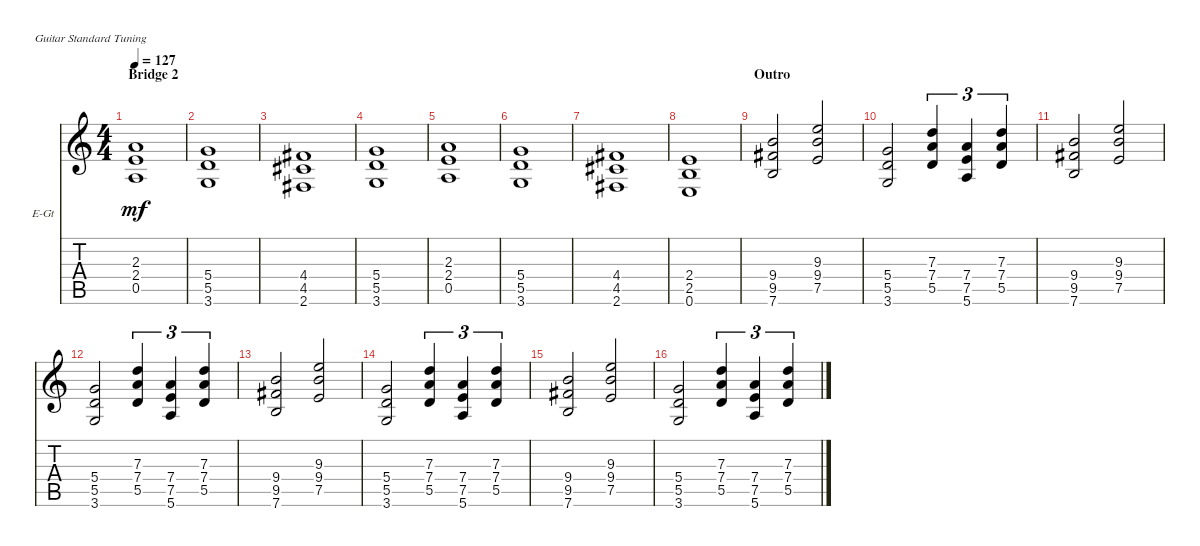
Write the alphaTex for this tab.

\bracketExtendMode nobrackets
\firstSystemTrackNameOrientation horizontal
\otherSystemsTrackNameOrientation horizontal
\track ("Stone Gossard" "E-Gt") {instrument distortionguitar}
\staff {score tabs}
\tuning (E4 B3 G3 D3 A2 E2)
\ts (4 4)
\section ("" "Bridge 2")
\tempo 127
\clef g2
\ks c
(0.5 2.4 2.3).1{dy mf} |
(3.6 5.5 5.4).1 |
(2.6 4.5 4.4).1 |
(3.6 5.5 5.4).1 |
(0.5 2.4 2.3).1 |
(3.6 5.5 5.4).1 |
(2.6 4.5 4.4).1 |
(0.6 2.5 2.4).1 |
\section ("" "Outro")
(7.6 9.5 9.4).2 (7.5 9.4 9.3).2 |
(5.5 5.4 3.6).2 (5.5 7.4 7.3).4{tu (3 2)} (5.6 7.5 7.4).4{tu (3 2)} (7.4 7.3 5.5).4{tu (3 2)} |
(7.6 9.5 9.4).2 (7.5 9.4 9.3).2 |
(5.5 5.4 3.6).2 (5.5 7.4 7.3).4{tu (3 2)} (5.6 7.5 7.4).4{tu (3 2)} (7.4 7.3 5.5).4{tu (3 2)} |
(7.6 9.5 9.4).2 (7.5 9.4 9.3).2 |
(5.5 5.4 3.6).2 (5.5 7.4 7.3).4{tu (3 2)} (5.6 7.5 7.4).4{tu (3 2)} (7.4 7.3 5.5).4{tu (3 2)} |
(7.6 9.5 9.4).2 (7.5 9.4 9.3).2 |
(5.5 5.4 3.6).2 (5.5 7.4 7.3).4{tu (3 2)} (5.6 7.5 7.4).4{tu (3 2)} (7.4 7.3 5.5).4{tu (3 2)}
